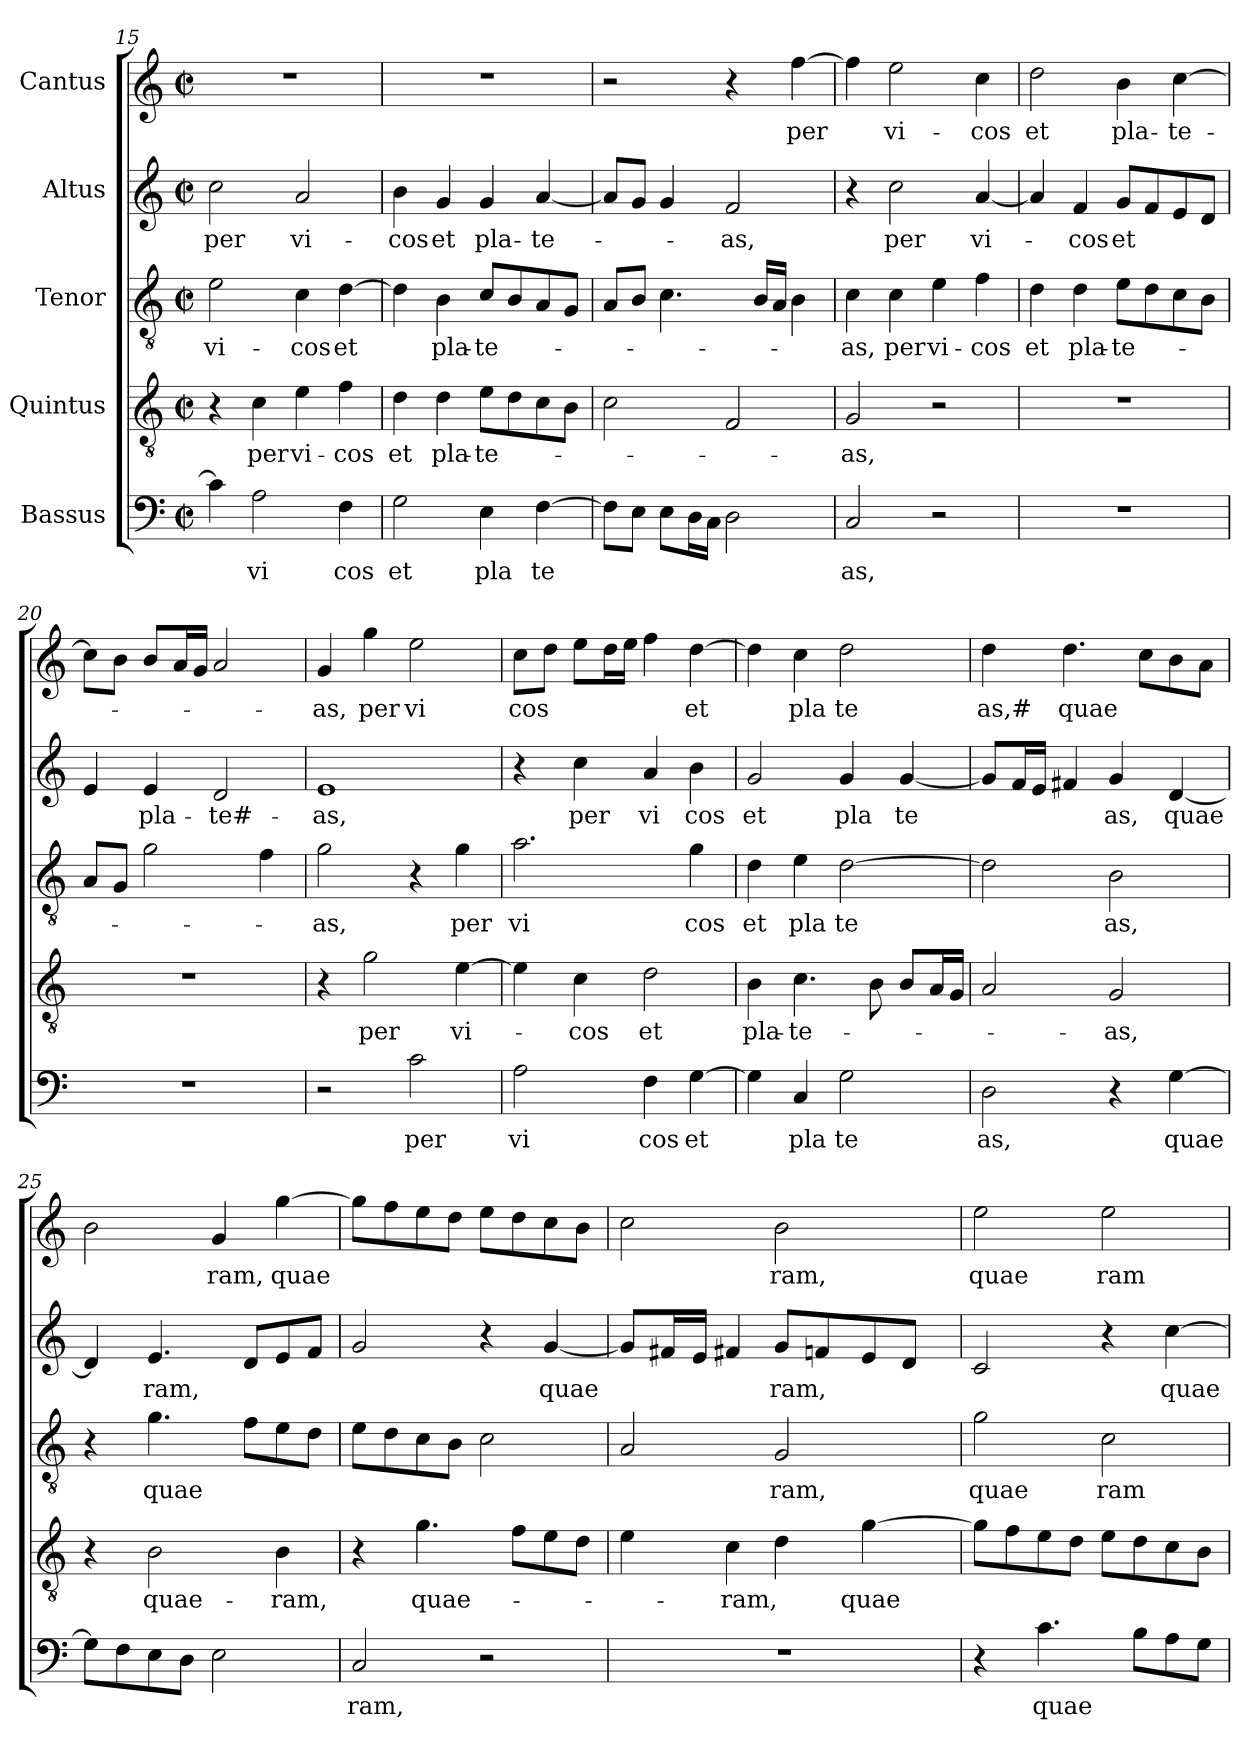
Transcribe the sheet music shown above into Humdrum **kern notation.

**kern	**text	**kern	**text	**kern	**text	**kern	**text	**kern	**text
*part5	*part5	*part4	*part4	*part3	*part3	*part2	*part2	*part1	*part1
*staff5	*staff5	*staff4	*staff4	*staff3	*staff3	*staff2	*staff2	*staff1	*staff1
*I"Bassus	*	*I"Quintus	*	*I"Tenor	*	*I"Altus	*	*I"Cantus	*
*clefF4	*	*clefGv2	*	*clefGv2	*	*clefG2	*	*clefG2	*
*M2/2	*	*M2/2	*	*M2/2	*	*M2/2	*	*M2/2	*
*met(c|)	*	*met(c|)	*	*met(c|)	*	*met(c|)	*	*met(c|)	*
=15	=15	=15	=15	=15	=15	=15	=15	=15	=15
!	!	!	!	!	!LO:LY:b:cj	!	!LO:LY:b:cj	!	!
4c\]	.	4r	.	2e\	vi-	2cc\	per	1r	.
!	!LO:LY:b:cj	!	!LO:LY:b:cj	!	!	!	!	!	!
2A\	vi	4c\	per	.	.	.	.	.	.
!	!	!	!LO:LY:b:cj	!	!LO:LY:b:cj	!	!LO:LY:b:cj	!	!
.	.	4e\	vi-	4c\	-cos	2a/	vi-	.	.
!	!LO:LY:b:cj	!	!LO:LY:b:cj	!	!LO:LY:b:cj	!	!	!	!
4F\	cos	4f\	-cos	[>4d\	et	.	.	.	.
=16	=16	=16	=16	=16	=16	=16	=16	=16	=16
!	!LO:LY:b:cj	!	!LO:LY:b:cj	!	!	!	!LO:LY:b:cj	!	!
2G\	et	4d\	et	4d\]	.	4b\	-cos	1r	.
!	!	!	!LO:LY:b:cj	!	!LO:LY:b:cj	!	!LO:LY:b:cj	!	!
.	.	4d\	pla-	4B\	pla-	4g/	et	.	.
!	!LO:LY:b:cj	!	!LO:LY:b:cj	!	!LO:LY:b:cj	!	!LO:LY:b:cj	!	!
4E\	pla	8e\L	-te-	8c/L	-te-	4g/	pla-	.	.
.	.	8d\	.	8B/	.	.	.	.	.
!	!LO:LY:b:cj	!	!	!	!	!	!LO:LY:b:cj	!	!
[>4F\	te	8c\	.	8A/	.	[<4a/	-te-	.	.
.	.	8B\J	.	8G/J	.	.	.	.	.
=17	=17	=17	=17	=17	=17	=17	=17	=17	=17
8F\L]	.	2c\	.	8A/L	.	8a/L]	.	2r	.
8E\J	.	.	.	8B/J	.	8g/J	.	.	.
8E\L	.	.	.	4.c\	.	4g/	.	.	.
16D\	.	.	.	.	.	.	.	.	.
16C\J	.	.	.	.	.	.	.	.	.
!	!	!	!	!	!	!	!LO:LY:b:cj	!	!
2D\	.	2F/	.	.	.	2f/	-as,	4r	.
.	.	.	.	16B/L	.	.	.	.	.
.	.	.	.	16A/J	.	.	.	.	.
!	!	!	!	!	!	!	!	!	!LO:LY:b
.	.	.	.	4B\	.	.	.	[>4ff\	per
=18	=18	=18	=18	=18	=18	=18	=18	=18	=18
!	!LO:LY:b:cj	!	!LO:LY:b:cj	!	!LO:LY:b:cj	!	!	!	!
2C/	as,	2G/	-as,	4c\	-as,	4r	.	4ff\]	.
!	!	!	!	!	!LO:LY:b:cj	!	!LO:LY:b:cj	!	!LO:LY:b:cj
.	.	.	.	4c\	per	2cc\	per	2ee\	vi-
!	!	!	!	!	!LO:LY:b:cj	!	!	!	!
2r	.	2r	.	4e\	vi-	.	.	.	.
!	!	!	!	!	!LO:LY:b:cj	!	!LO:LY:b:cj	!	!LO:LY:b:cj
.	.	.	.	4f\	-cos	[<4a/	vi-	4cc\	-cos
=19	=19	=19	=19	=19	=19	=19	=19	=19	=19
!	!	!	!	!	!LO:LY:b:cj	!	!	!	!LO:LY:b:cj
1r	.	1r	.	4d\	et	4a/]	.	2dd\	et
!	!	!	!	!	!LO:LY:b:cj	!	!LO:LY:b:cj	!	!
.	.	.	.	4d\	pla-	4f/	-cos	.	.
!	!	!	!	!	!LO:LY:b:cj	!	!LO:LY:b:cj	!	!LO:LY:b:cj
.	.	.	.	8e\L	-te-	8g/L	et	4b\	pla-
.	.	.	.	8d\	.	8f/	.	.	.
!	!	!	!	!	!	!	!	!	!LO:LY:b:cj
.	.	.	.	8c\	.	8e/	.	[>4cc\	-te-
.	.	.	.	8B\J	.	8d/J	.	.	.
=20	=20	=20	=20	=20	=20	=20	=20	=20	=20
1r	.	1r	.	8A/L	.	4e/	.	8cc\L]	.
.	.	.	.	8G/J	.	.	.	8b\J	.
!	!	!	!	!	!	!	!LO:LY:b:cj	!	!
.	.	.	.	2g\	.	4e/	pla-	8b/L	.
.	.	.	.	.	.	.	.	16a/	.
.	.	.	.	.	.	.	.	16g/J	.
!	!	!	!	!	!	!	!LO:LY:b:cj	!	!
.	.	.	.	.	.	2d/	-te#-	2a/	.
.	.	.	.	4f\	.	.	.	.	.
!!LO:PB:g=z
=21	=21	=21	=21	=21	=21	=21	=21	=21	=21
!	!	!	!	!	!LO:LY:b:cj	!	!LO:LY:b:cj	!	!LO:LY:b:cj
2r	.	4r	.	2g\	-as,	1e	-as,	4g/	-as,
!	!	!	!LO:LY:b:cj	!	!	!	!	!	!LO:LY:b:cj
.	.	2g\	per	.	.	.	.	4gg\	per
!	!LO:LY:b:cj	!	!	!	!	!	!	!	!LO:LY:b:cj
2c\	per	.	.	4r	.	.	.	2ee\	vi
!	!	!	!LO:LY:b:cj	!	!LO:LY:b:cj	!	!	!	!
.	.	[>4e\	vi-	4g\	per	.	.	.	.
=22	=22	=22	=22	=22	=22	=22	=22	=22	=22
!	!LO:LY:b:cj	!	!	!	!LO:LY:b:cj	!	!	!	!LO:LY:b
2A\	vi	4e\]	.	2.a\	vi	4r	.	8cc\L	cos
.	.	.	.	.	.	.	.	8dd\J	.
!	!	!	!LO:LY:b:cj	!	!	!	!LO:LY:b:cj	!	!
.	.	4c\	-cos	.	.	4cc\	per	8ee\L	.
.	.	.	.	.	.	.	.	16dd\	.
.	.	.	.	.	.	.	.	16ee\J	.
!	!LO:LY:b:cj	!	!LO:LY:b:cj	!	!	!	!LO:LY:b:cj	!	!
4F\	cos	2d\	et	.	.	4a/	vi	4ff\	.
!	!LO:LY:b:cj	!	!	!	!LO:LY:b:cj	!	!LO:LY:b:cj	!	!LO:LY:b:cj
[>4G\	et	.	.	4g\	cos	4b\	cos	[>4dd\	et
=23	=23	=23	=23	=23	=23	=23	=23	=23	=23
!	!	!	!LO:LY:b:cj	!	!LO:LY:b:cj	!	!LO:LY:b:cj	!	!
4G\]	.	4B\	pla-	4d\	et	2g/	et	4dd\]	.
!	!LO:LY:b:cj	!	!LO:LY:b:cj	!	!LO:LY:b:cj	!	!	!	!LO:LY:b:cj
4C/	pla	4.c\	-te-	4e\	pla	.	.	4cc\	pla
!	!LO:LY:b:cj	!	!	!	!LO:LY:b:cj	!	!LO:LY:b:cj	!	!LO:LY:b:cj
2G\	te	.	.	[>2d\	te	4g/	pla	2dd\	te
.	.	8B\	.	.	.	.	.	.	.
!	!	!	!	!	!	!	!LO:LY:b:cj	!	!
.	.	8B/L	.	.	.	[<4g/	te	.	.
.	.	16A/	.	.	.	.	.	.	.
.	.	16G/J	.	.	.	.	.	.	.
=24	=24	=24	=24	=24	=24	=24	=24	=24	=24
!	!LO:LY:b:cj	!	!	!	!	!	!	!	!LO:LY:b:cj
2D\	as,	2A/	.	2d\]	.	8g/L]	.	4dd\	as,#
.	.	.	.	.	.	16f/	.	.	.
.	.	.	.	.	.	16e/J	.	.	.
!	!	!	!	!	!	!	!	!	!LO:LY:b
.	.	.	.	.	.	4f#X/	.	4.dd\	quae
!	!	!	!LO:LY:b:cj	!	!LO:LY:b:cj	!	!LO:LY:b:cj	!	!
4r	.	2G/	-as,	2B\	as,	4g/	as,	.	.
.	.	.	.	.	.	.	.	8cc\L	.
!	!LO:LY:b	!	!	!	!	!	!LO:LY:b	!	!
[>4G\	quae	.	.	.	.	[<4d/	quae	8b\	.
.	.	.	.	.	.	.	.	8a\J	.
=25	=25	=25	=25	=25	=25	=25	=25	=25	=25
8G\L]	.	4r	.	4r	.	4d/]	.	2b\	.
8F\	.	.	.	.	.	.	.	.	.
!	!	!	!LO:LY:b:cj	!	!LO:LY:b	!	!LO:LY:b	!	!
8E\	.	2B\	quae-	4.g\	quae	4.e/	ram,	.	.
8D\J	.	.	.	.	.	.	.	.	.
!	!	!	!	!	!	!	!	!	!LO:LY:b:cj
2E\	.	.	.	.	.	.	.	4g/	ram,
.	.	.	.	8f\L	.	8d/L	.	.	.
!	!	!	!LO:LY:b:cj	!	!	!	!	!	!LO:LY:b
.	.	4B\	-ram,	8e\	.	8e/	.	[>4gg\	quae
.	.	.	.	8d\J	.	8f/J	.	.	.
=26	=26	=26	=26	=26	=26	=26	=26	=26	=26
!	!LO:LY:b:cj	!	!	!	!	!	!	!	!
2C/	ram,	4r	.	8e\L	.	2g/	.	8gg\L]	.
.	.	.	.	8d\	.	.	.	8ff\	.
!	!	!	!LO:LY:b	!	!	!	!	!	!
.	.	4.g\	quae-	8c\	.	.	.	8ee\	.
.	.	.	.	8B\J	.	.	.	8dd\J	.
2r	.	.	.	2c\	.	4r	.	8ee\L	.
.	.	8f\L	.	.	.	.	.	8dd\	.
!	!	!	!	!	!	!	!LO:LY:b	!	!
.	.	8e\	.	.	.	[>4g/	quae	8cc\	.
.	.	8d\J	.	.	.	.	.	8b\J	.
!!LO:LB:g=z
=27	=27	=27	=27	=27	=27	=27	=27	=27	=27
*	*	*^	*	*^	*	*^	*	*^	*
1r	.	4e\	16.ryy	.	2A/	8ryy	.	8g/L]	8ryy	.	2cc\	8ryy	.
.	.	.	2ryy	.	.	.	.	.	.	.	.	.	.
.	.	.	.	.	.	64ryy	.	16f#/	32.ryy	.	.	64ryy	.
.	.	.	.	.	.	2ryy	.	.	.	.	.	2ryy	.
.	.	.	.	.	.	.	.	.	2ryy	.	.	.	.
.	.	.	.	.	.	.	.	16e/J	.	.	.	.	.
!	!	!	!	!LO:LY:b	!	!	!	!	!	!	!	!	!
.	.	4c\	.	-ram,	.	.	.	4f#X/	.	.	.	.	.
!	!	!	!	!	!	!	!LO:LY:b:cj	!	!	!LO:LY:b	!	!	!LO:LY:b:cj
.	.	4d\	.	.	2G/	.	ram,	8g/L	.	ram,	2b\	.	ram,
.	.	.	4ryy	.	.	.	.	.	.	.	.	.	.
.	.	.	.	.	.	.	.	8fn/	.	.	.	.	.
.	.	.	.	.	.	4ryy	.	.	.	.	.	4ryy	.
.	.	.	.	.	.	.	.	.	4ryy	.	.	.	.
!	!	!	!	!LO:LY:b	!	!	!	!	!	!	!	!	!
.	.	[>4g\	.	quae	.	.	.	8e/	.	.	.	.	.
.	.	.	8ryy	.	.	.	.	.	.	.	.	.	.
.	.	.	.	.	.	.	.	8d/J	.	.	.	.	.
.	.	.	.	.	.	16..ryy	.	.	.	.	.	16..ryy	.
.	.	.	.	.	.	.	.	.	16ryy	.	.	.	.
.	.	.	32ryy	.	.	.	.	.	.	.	.	.	.
.	.	.	.	.	.	.	.	.	64ryy	.	.	.	.
=28	=28	=28	=28	=28	=28	=28	=28	=28	=28	=28	=28	=28	=28
!	!	!	!	!	!	!	!LO:LY:b:cj	!	!	!	!	!	!LO:LY:b:cj
*	*	*v	*v	*	*	*	*	*v	*v	*	*v	*v	*
*	*	*	*	*v	*v	*	*	*	*	*
4r	.	8g\L]	.	2g\	quae	2c/	.	2ee\	quae
.	.	8f\	.	.	.	.	.	.	.
!	!LO:LY:b	!	!	!	!	!	!	!	!
4.c\	quae	8e\	.	.	.	.	.	.	.
.	.	8d\J	.	.	.	.	.	.	.
!	!	!	!	!	!LO:LY:b:cj	!	!	!	!LO:LY:b:cj
.	.	8e\L	.	2c\	ram	4r	.	2ee\	ram
8B\L	.	8d\	.	.	.	.	.	.	.
!	!	!	!	!	!	!	!LO:LY:b	!	!
8A\	.	8c\	.	.	.	[>4cc\	quae-	.	.
8G\J	.	8B\J	.	.	.	.	.	.	.
=	=	=	=	=	=	=	=	=	=
*-	*-	*-	*-	*-	*-	*-	*-	*-	*-
